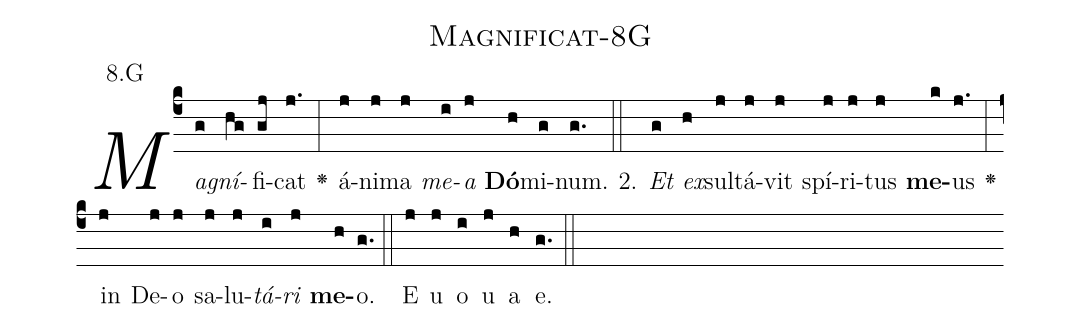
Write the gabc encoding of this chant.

name: Magnificat-8G;
annotation: 8.G;
%%
(c4)<i>Ma(g)gní(hg)</i>fi(gj)cat(j.) <v>\greheightstar</v>(:) á(j)ni(j)ma(j) <i>me</i>(i)<i>a</i>(j) <b>Dó</b>(h)mi(g)num.(g.) (::)
2. <i>Et(g) ex(h)</i>sul(j)tá(j)vit(j) spí(j)ri(j)tus(j) <b>me</b>(k)us(j.) <v>\greheightstar</v>(:) in(j) De(j)o(j) sa(j)lu(j)<i>tá</i>(i)<i>ri</i>(j) <b>me</b>(h)o.(g.) (::) E(j) u(j) o(i) u(j) a(h) e.(g.) (::)
